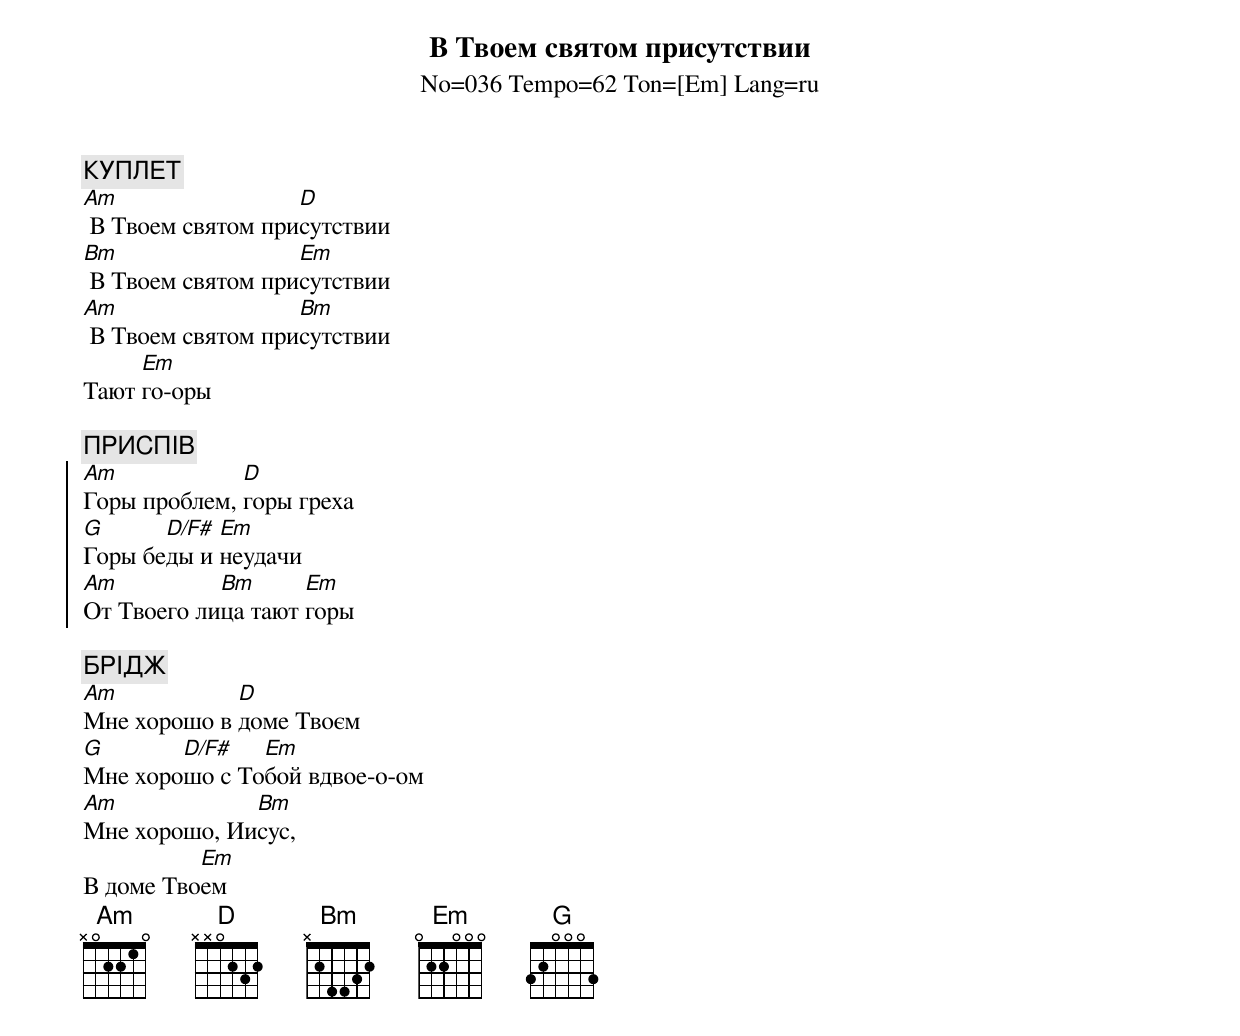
{title:В Твоем святом присутствии}
{subtitle:No=036 Tempo=62 Ton=[Em] Lang=ru}

{c: КУПЛЕТ}
[Am] В Твоем святом при[D]сутствии
[Bm] В Твоем святом при[Em]сутствии
[Am] В Твоем святом при[Bm]сутствии
Тают [Em]го-оры

{c: ПРИСПІВ}
{soc}
[Am]Горы проблем, [D]горы греха
[G]Горы бе[D/F#]ды и [Em]неудачи
[Am]От Твоего ли[Bm]ца тают [Em]горы
{eoc}

{c: БРІДЖ}
{sob}
[Am]Мне хорошо в [D]доме Твоєм
[G]Мне хоро[D/F#]шо с То[Em]бой вдвое-о-ом
[Am]Мне хорошо, Ии[Bm]сус,
В доме Тво[Em]ем
{eob}
